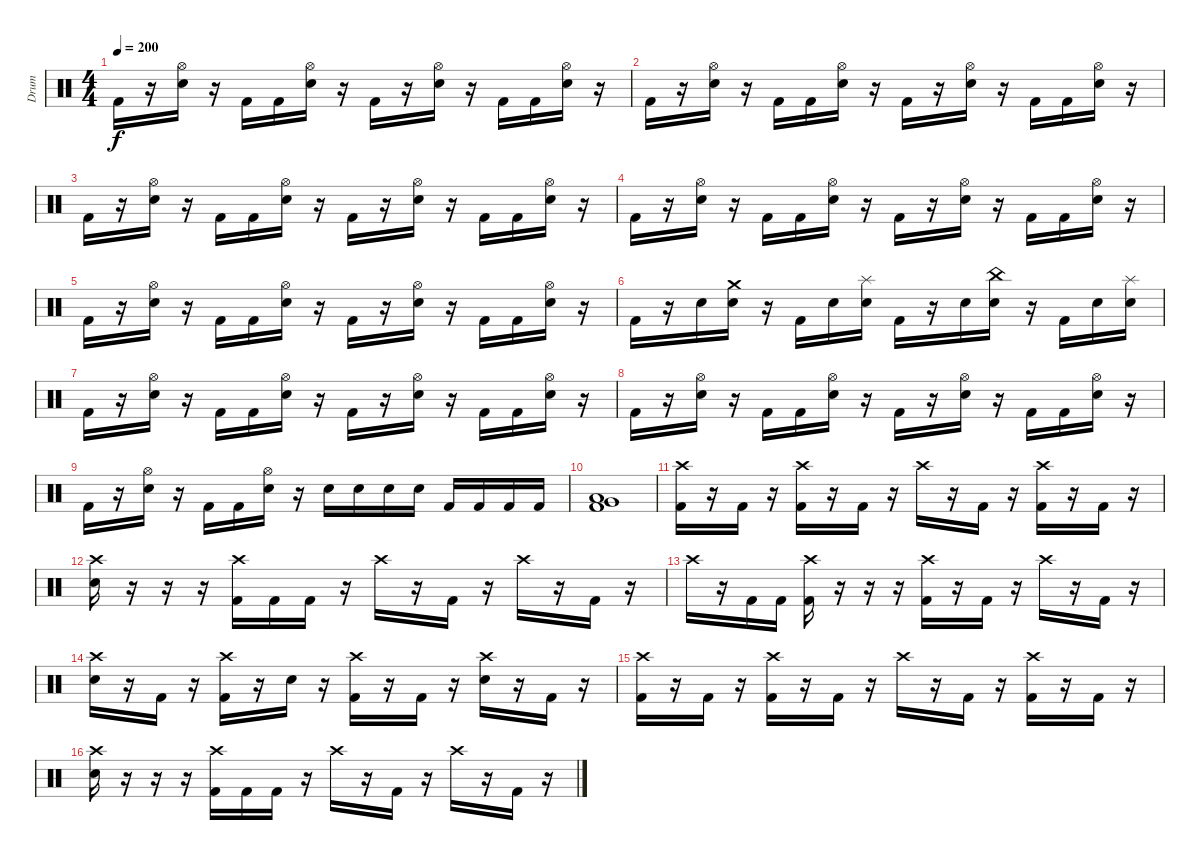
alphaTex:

\track ("Drum" "Drum") {instrument percussion}
\staff {score}
\articulation defaults
\ts (4 4)
\tempo 200
\clef neutral
\ks c "Kick (hit) 2".16{dy f}
r.16 ("Hi-Hat (open)" "Electric Snare (hit)").16 r.16 "Kick (hit) 2".16 "Kick (hit) 2".16 ("Hi-Hat (open)" "Electric Snare (hit)").16 r.16 "Kick (hit) 2".16 r.16 ("Hi-Hat (open)" "Electric Snare (hit)").16 r.16 "Kick (hit) 2".16 "Kick (hit) 2".16 ("Hi-Hat (open)" "Electric Snare (hit)").16 r.16 |
"Kick (hit) 2".16 r.16 ("Hi-Hat (open)" "Electric Snare (hit)").16 r.16 "Kick (hit) 2".16 "Kick (hit) 2".16 ("Hi-Hat (open)" "Electric Snare (hit)").16 r.16 "Kick (hit) 2".16 r.16 ("Hi-Hat (open)" "Electric Snare (hit)").16 r.16 "Kick (hit) 2".16 "Kick (hit) 2".16 ("Hi-Hat (open)" "Electric Snare (hit)").16 r.16 |
"Kick (hit) 2".16 r.16 ("Hi-Hat (open)" "Electric Snare (hit)").16 r.16 "Kick (hit) 2".16 "Kick (hit) 2".16 ("Hi-Hat (open)" "Electric Snare (hit)").16 r.16 "Kick (hit) 2".16 r.16 ("Hi-Hat (open)" "Electric Snare (hit)").16 r.16 "Kick (hit) 2".16 "Kick (hit) 2".16 ("Hi-Hat (open)" "Electric Snare (hit)").16 r.16 |
"Kick (hit) 2".16 r.16 ("Hi-Hat (open)" "Electric Snare (hit)").16 r.16 "Kick (hit) 2".16 "Kick (hit) 2".16 ("Hi-Hat (open)" "Electric Snare (hit)").16 r.16 "Kick (hit) 2".16 r.16 ("Hi-Hat (open)" "Electric Snare (hit)").16 r.16 "Kick (hit) 2".16 "Kick (hit) 2".16 ("Hi-Hat (open)" "Electric Snare (hit)").16 r.16 |
"Kick (hit) 2".16 r.16 ("Hi-Hat (open)" "Electric Snare (hit)").16 r.16 "Kick (hit) 2".16 "Kick (hit) 2".16 ("Hi-Hat (open)" "Electric Snare (hit)").16 r.16 "Kick (hit) 2".16 r.16 ("Hi-Hat (open)" "Electric Snare (hit)").16 r.16 "Kick (hit) 2".16 "Kick (hit) 2".16 ("Hi-Hat (open)" "Electric Snare (hit)").16 r.16 |
"Kick (hit) 2".16 r.16 "Electric Snare (hit)".16 ("Crash medium (hit)" "Electric Snare (hit)").16 r.16 "Kick (hit) 2".16 "Electric Snare (hit)".16 ("Splash (hit)" "Electric Snare (hit)").16 "Kick (hit) 2".16 r.16 "Electric Snare (hit)".16 ("China (hit)" "Electric Snare (hit)").16 r.16 "Kick (hit) 2".16 "Electric Snare (hit)".16 ("Splash (hit)" "Electric Snare (hit)").16 |
"Kick (hit) 2".16 r.16 ("Hi-Hat (open)" "Electric Snare (hit)").16 r.16 "Kick (hit) 2".16 "Kick (hit) 2".16 ("Hi-Hat (open)" "Electric Snare (hit)").16 r.16 "Kick (hit) 2".16 r.16 ("Hi-Hat (open)" "Electric Snare (hit)").16 r.16 "Kick (hit) 2".16 "Kick (hit) 2".16 ("Hi-Hat (open)" "Electric Snare (hit)").16 r.16 |
"Kick (hit) 2".16 r.16 ("Hi-Hat (open)" "Electric Snare (hit)").16 r.16 "Kick (hit) 2".16 "Kick (hit) 2".16 ("Hi-Hat (open)" "Electric Snare (hit)").16 r.16 "Kick (hit) 2".16 r.16 ("Hi-Hat (open)" "Electric Snare (hit)").16 r.16 "Kick (hit) 2".16 "Kick (hit) 2".16 ("Hi-Hat (open)" "Electric Snare (hit)").16 r.16 |
"Kick (hit) 2".16 r.16 ("Hi-Hat (open)" "Electric Snare (hit)").16 r.16 "Kick (hit) 2".16 "Kick (hit) 2".16 ("Hi-Hat (open)" "Electric Snare (hit)").16 r.16 "Electric Snare (hit)".16 "Electric Snare (hit)".16 "Electric Snare (hit)".16 "Electric Snare (hit)".16 "Kick (hit) 2".16 "Kick (hit) 2".16 "Kick (hit) 2".16 "Kick (hit) 2".16 |
("Low Tom (hit)" "Very Low Tom (hit)" "Kick (hit) 2").1 |
("Crash high (hit)" "Kick (hit) 2").16 r.16 "Kick (hit) 2".16 r.16 ("Crash high (hit)" "Kick (hit) 2").16 r.16 "Kick (hit) 2".16 r.16 "Crash high (hit)".16 r.16 "Kick (hit) 2".16 r.16 ("Crash high (hit)" "Kick (hit) 2").16 r.16 "Kick (hit) 2".16 r.16 |
("Crash high (hit)" "Electric Snare (hit)").16 r.16 r.16 r.16 ("Crash high (hit)" "Kick (hit) 2").16 "Kick (hit) 2".16 "Kick (hit) 2".16 r.16 "Crash high (hit)".16 r.16 "Kick (hit) 2".16 r.16 "Crash high (hit)".16 r.16 "Kick (hit) 2".16 r.16 |
"Crash high (hit)".16 r.16 "Kick (hit) 2".16 "Kick (hit) 2".16 ("Crash high (hit)" "Kick (hit) 2").16 r.16 r.16 r.16 ("Crash high (hit)" "Kick (hit) 2").16 r.16 "Kick (hit) 2".16 r.16 "Crash high (hit)".16 r.16 "Kick (hit) 2".16 r.16 |
("Crash high (hit)" "Electric Snare (hit)").16 r.16 "Kick (hit) 2".16 r.16 ("Crash high (hit)" "Kick (hit) 2").16 r.16 "Electric Snare (hit)".16 r.16 ("Crash high (hit)" "Kick (hit) 2").16 r.16 "Kick (hit) 2".16 r.16 ("Crash high (hit)" "Electric Snare (hit)").16 r.16 "Kick (hit) 2".16 r.16 |
("Crash high (hit)" "Kick (hit) 2").16 r.16 "Kick (hit) 2".16 r.16 ("Crash high (hit)" "Kick (hit) 2").16 r.16 "Kick (hit) 2".16 r.16 "Crash high (hit)".16 r.16 "Kick (hit) 2".16 r.16 ("Crash high (hit)" "Kick (hit) 2").16 r.16 "Kick (hit) 2".16 r.16 |
("Crash high (hit)" "Electric Snare (hit)").16 r.16 r.16 r.16 ("Crash high (hit)" "Kick (hit) 2").16 "Kick (hit) 2".16 "Kick (hit) 2".16 r.16 "Crash high (hit)".16 r.16 "Kick (hit) 2".16 r.16 "Crash high (hit)".16 r.16 "Kick (hit) 2".16 r.16
